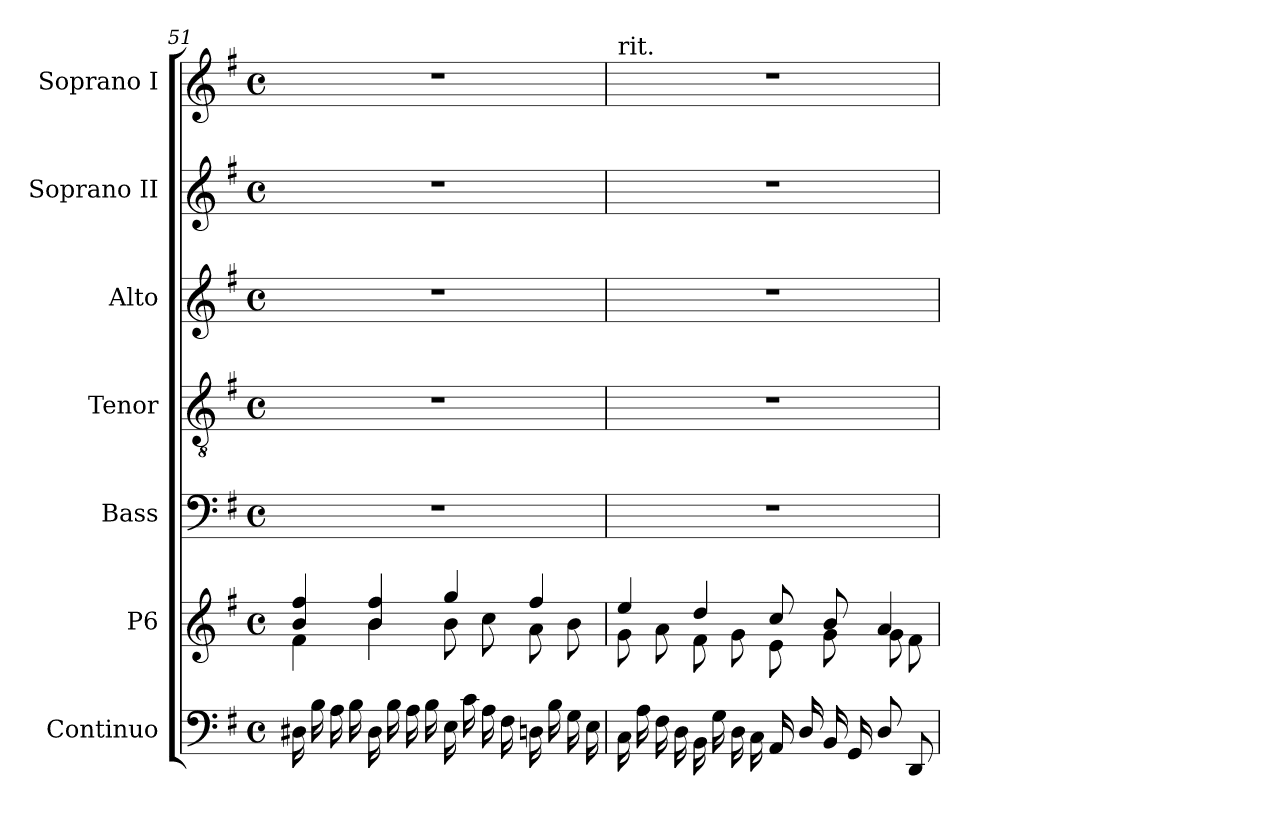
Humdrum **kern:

**kern	**kern	**kern	**kern	**kern	**kern	**kern
*part7	*part6	*part5	*part4	*part3	*part2	*part1
*staff7	*staff6	*staff5	*staff4	*staff3	*staff2	*staff1
*I"Continuo	*I"P6	*I"Bass	*I"Tenor	*I"Alto	*I"Soprano II	*I"Soprano I
*	*	*I'B.	*I'T.	*I'A.	*I'S.	*I'S.
*clefF4	*clefG2	*clefF4	*clefGv2	*clefG2	*clefG2	*clefG2
*	*	*	*ITrd7c12	*	*	*
*k[f#]	*k[f#]	*k[f#]	*k[f#]	*k[f#]	*k[f#]	*k[f#]
*G:	*G:	*G:	*G:	*G:	*G:	*G:
*M4/4	*M4/4	*M4/4	*M4/4	*M4/4	*M4/4	*M4/4
*met(c)	*met(c)	*met(c)	*met(c)	*met(c)	*met(c)	*met(c)
=51	=51	=51	=51	=51	=51	=51
*	*^	*	*	*	*	*
16D#Xi\	4bi/ 4ff#i	4f#i\	1r	1r	1r	1r	1r
16Bi\	.	.	.	.	.	.	.
16Ai\	.	.	.	.	.	.	.
16Bi\	.	.	.	.	.	.	.
16D#i\	4bi/ 4ff#i	4bi\	.	.	.	.	.
16Bi\	.	.	.	.	.	.	.
16Ai\	.	.	.	.	.	.	.
16Bi\	.	.	.	.	.	.	.
16Ei\	4ggi/	8bi\	.	.	.	.	.
16ci\	.	.	.	.	.	.	.
16Ai\	.	8cci\	.	.	.	.	.
16F#i\	.	.	.	.	.	.	.
16Dni\	4ff#i/	8ai\	.	.	.	.	.
16Bi\	.	.	.	.	.	.	.
16Gi\	.	8bi\	.	.	.	.	.
16Ei\	.	.	.	.	.	.	.
=52	=52	=52	=52	=52	=52	=52	=52
!	!	!	!	!	!	!	!LO:TX:t=rit.
16Ci\	4eei/	8gi\	1r	1r	1r	1r	1r
16Ai\	.	.	.	.	.	.	.
16F#i\	.	8ai\	.	.	.	.	.
16Di\	.	.	.	.	.	.	.
16BBi\	4ddi/	8f#i\	.	.	.	.	.
16Gi\	.	.	.	.	.	.	.
16Di\	.	8gi\	.	.	.	.	.
16Ci\	.	.	.	.	.	.	.
16AAi/	8cci/	8ei\	.	.	.	.	.
16Di/	.	.	.	.	.	.	.
16BBi/	8bi/	8gi\	.	.	.	.	.
16GGi/	.	.	.	.	.	.	.
8Di/	4ai/	8gi\	.	.	.	.	.
8DDi/	.	8f#i\	.	.	.	.	.
*	*v	*v	*	*	*	*	*
=	=	=	=	=	=	=
*-	*-	*-	*-	*-	*-	*-
